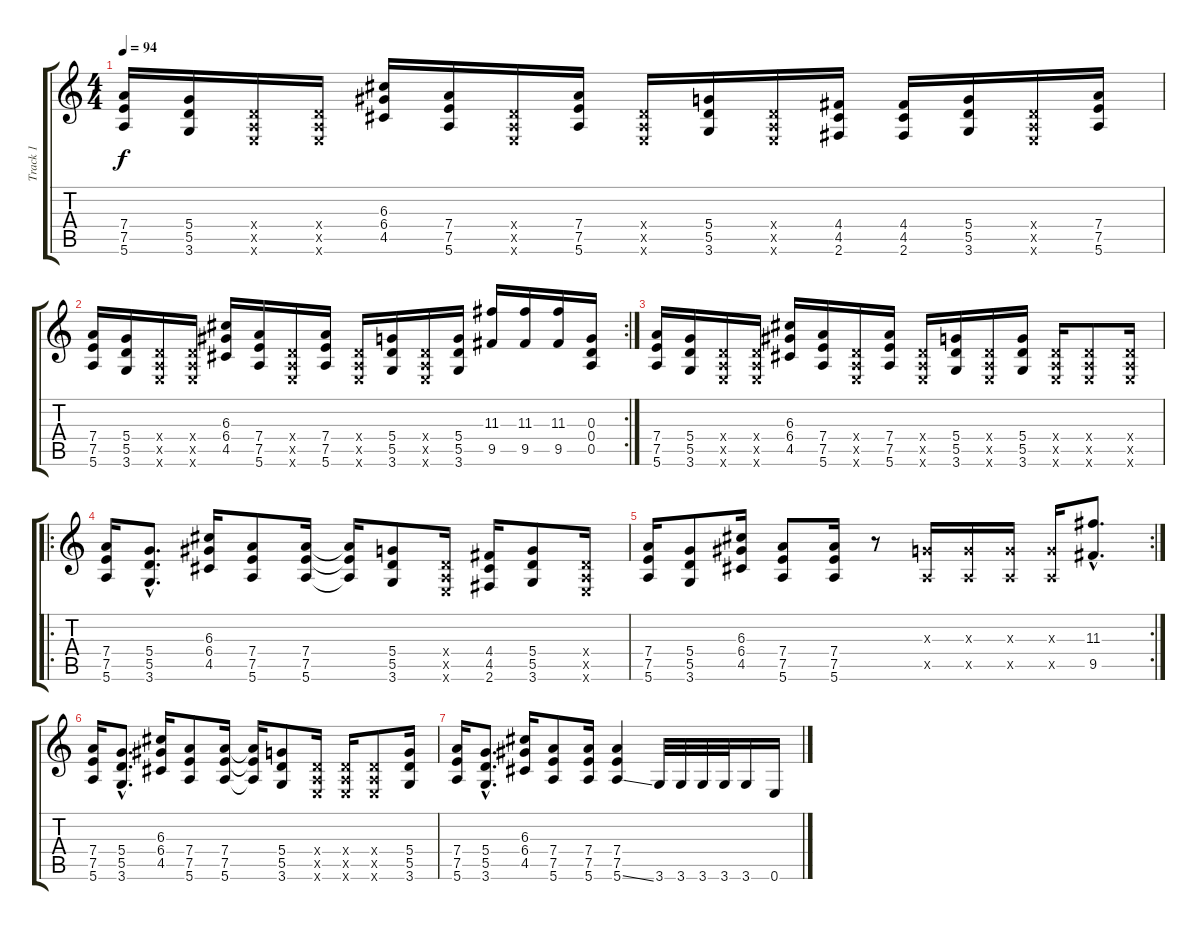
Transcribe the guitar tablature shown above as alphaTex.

\track ("Track 1" "Track 1") {instrument overdrivenguitar}
\staff {score tabs}
\tuning (E4 B3 G3 D3 A2 E2) {hide}
\ts (4 4)
\tempo 94
\clef g2
\ks c
(7.4 7.5 5.6).16{dy f instrument overdrivenguitar} (5.4 5.5 3.6).16 (0.4{x} 0.5{x} 0.6{x}).16 (0.4{x} 0.5{x} 0.6{x}).16 (6.3 6.4 4.5).16 (7.4 7.5 5.6).16 (0.4{x} 0.5{x} 0.6{x}).16 (7.4 7.5 5.6).16 (0.4{x} 0.5{x} 0.6{x}).16 (5.4 5.5 3.6).16 (0.4{x} 0.5{x} 0.6{x}).16 (4.4 4.5 2.6).16 (4.4 4.5 2.6).16 (5.4 5.5 3.6).16 (0.4{x} 0.5{x} 0.6{x}).16 (7.4 7.5 5.6).16 |
\rc 2
(7.4 7.5 5.6).16 (5.4 5.5 3.6).16 (0.4{x} 0.5{x} 0.6{x}).16 (0.4{x} 0.5{x} 0.6{x}).16 (6.3 6.4 4.5).16 (7.4 7.5 5.6).16 (0.4{x} 0.5{x} 0.6{x}).16 (7.4 7.5 5.6).16 (0.4{x} 0.5{x} 0.6{x}).16 (5.4 5.5 3.6).16 (0.4{x} 0.5{x} 0.6{x}).16 (5.4 5.5 3.6).16 (11.3 9.5).16 (11.3 9.5).16 (11.3 9.5).16 (0.3 0.4 0.5).16 |
(7.4 7.5 5.6).16 (5.4 5.5 3.6).16 (0.4{x} 0.5{x} 0.6{x}).16 (0.4{x} 0.5{x} 0.6{x}).16 (6.3 6.4 4.5).16 (7.4 7.5 5.6).16 (0.4{x} 0.5{x} 0.6{x}).16 (7.4 7.5 5.6).16 (0.4{x} 0.5{x} 0.6{x}).16 (5.4 5.5 3.6).16 (0.4{x} 0.5{x} 0.6{x}).16 (5.4 5.5 3.6).16 (0.4{x} 0.5{x} 0.6{x}).16 (0.4{x} 0.5{x} 0.6{x}).8 (0.4{x} 0.5{x} 0.6{x}).16 |
\ro
(7.4 7.5 5.6).16 (5.4{hac} 5.5{hac} 3.6{hac}).8{d} (6.3 6.4 4.5).16 (7.4 7.5 5.6).8 (7.4 7.5 5.6).16 (7.4{t} 7.5{t} 5.6{t}).16 (5.4 5.5 3.6).8 (0.4{x} 0.5{x} 0.6{x}).16 (4.4 4.5 2.6).16 (5.4 5.5 3.6).8 (0.4{x} 0.5{x} 0.6{x}).16 |
\rc 2
(7.4 7.5 5.6).16 (5.4 5.5 3.6).8 (6.3 6.4 4.5).16 (7.4 7.5 5.6).8 (7.4 7.5 5.6).16 r.8 (0.3{x} 0.5{x}).16 (0.3{x} 0.5{x}).16 (0.3{x} 0.5{x}).16 (0.3{x} 0.5{x}).16 (11.3{hac} 9.5{hac}).8{d} |
(7.4 7.5 5.6).16 (5.4{hac} 5.5{hac} 3.6{hac}).8{d} (6.3 6.4 4.5).16 (7.4 7.5 5.6).8 (7.4 7.5 5.6).16 (7.4{t} 7.5{t} 5.6{t}).16 (5.4 5.5 3.6).8 (0.4{x} 0.5{x} 0.6{x}).16 (0.4{x} 0.5{x} 0.6{x}).16 (0.4{x} 0.5{x} 0.6{x}).8 (5.4 5.5 3.6).16 |
(7.4 7.5 5.6).16 (5.4{hac} 5.5{hac} 3.6{hac}).8{d} (6.3 6.4 4.5).16 (7.4 7.5 5.6).8 (7.4 7.5 5.6).16 (7.4 7.5 5.6{ss}).4 3.6.32 3.6.32 3.6.32 3.6.32 3.6.16 0.6.16
